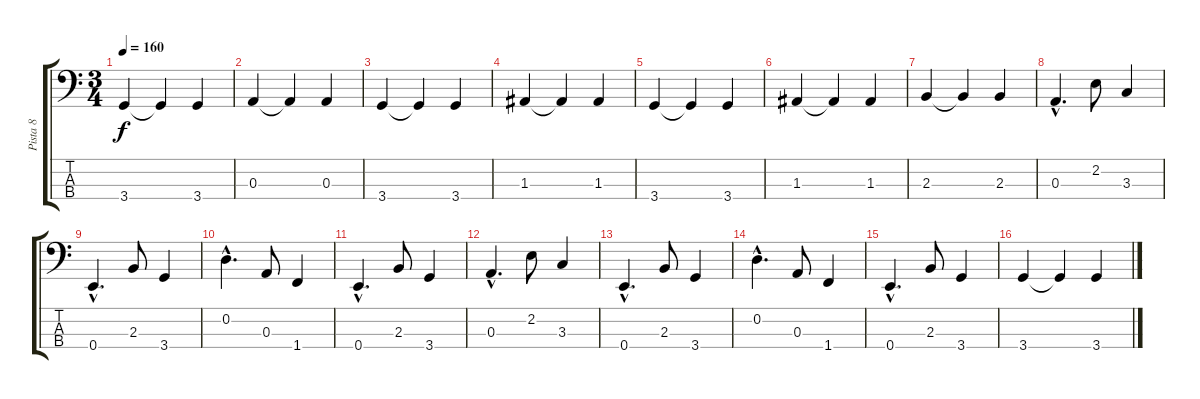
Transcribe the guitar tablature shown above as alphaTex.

\track ("Pista 8" "Pista 8") {instrument electricbassfinger}
\staff {score tabs}
\tuning (G2 D2 A1 E1) {hide}
\ts (3 4)
\tempo 160
\clef f4
\ks c
3.4.4{dy f} 3.4{t}.4 3.4.4 |
0.3.4 0.3{t}.4 0.3.4 |
3.4.4 3.4{t}.4 3.4.4 |
1.3.4 1.3{t}.4 1.3.4 |
3.4.4 3.4{t}.4 3.4.4 |
1.3.4 1.3{t}.4 1.3.4 |
2.3.4 2.3{t}.4 2.3.4 |
0.3{hac}.4{d} 2.2.8 3.3.4 |
0.4{hac}.4{d} 2.3.8 3.4.4 |
0.2{hac}.4{d} 0.3.8 1.4.4 |
0.4{hac}.4{d} 2.3.8 3.4.4 |
0.3{hac}.4{d} 2.2.8 3.3.4 |
0.4{hac}.4{d} 2.3.8 3.4.4 |
0.2{hac}.4{d} 0.3.8 1.4.4 |
0.4{hac}.4{d} 2.3.8 3.4.4 |
3.4.4 3.4{t}.4 3.4.4
